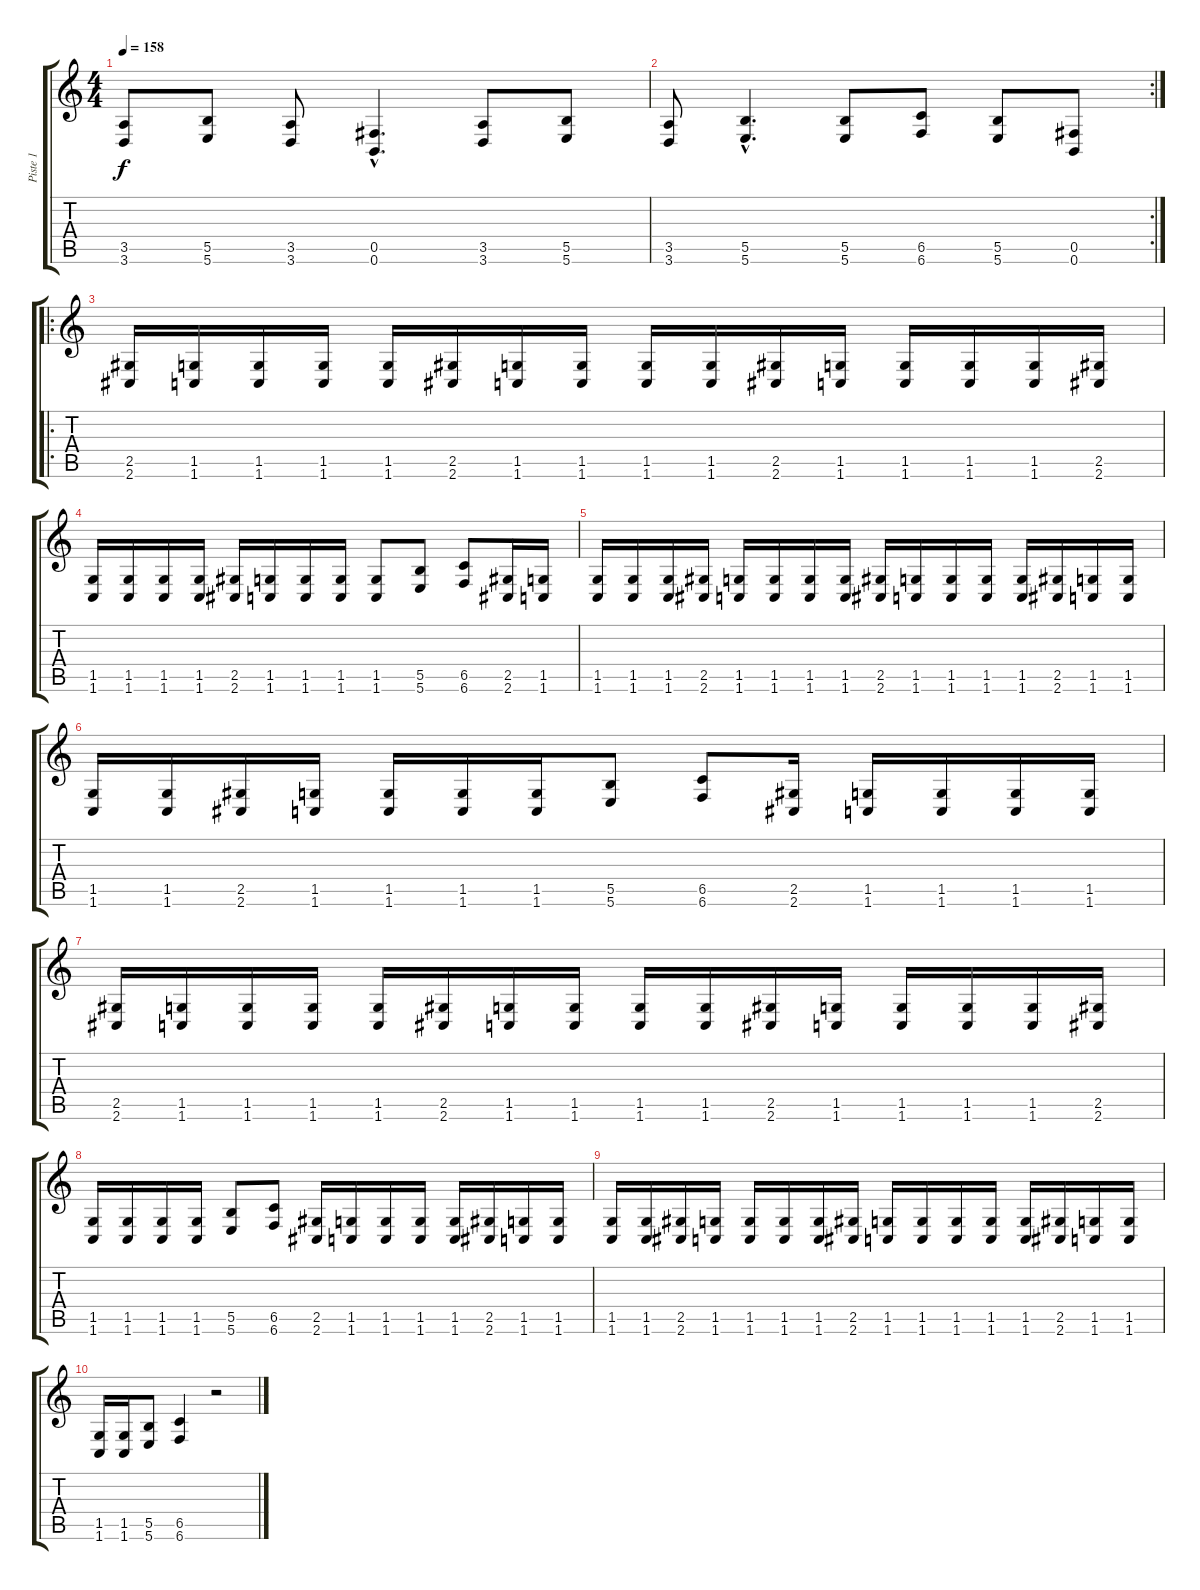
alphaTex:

\track ("Piste 1" "Piste 1") {instrument distortionguitar}
\staff {score tabs}
\tuning (Db4 Ab3 E3 B2 Gb2 B1) {hide}
\ts (4 4)
\tempo 158
\clef g2
\ks c
(3.5 3.6).8{dy f} (5.5 5.6).8 (3.5 3.6).8 (0.5{hac} 0.6{hac}).4{d} (3.5 3.6).8 (5.5 5.6).8 |
\rc 2
(3.5 3.6).8 (5.5{hac} 5.6{hac}).4{d} (5.5 5.6).8 (6.5 6.6).8 (5.5 5.6).8 (0.5 0.6).8 |
\ro
(2.5 2.6).16 (1.5 1.6).16 (1.5 1.6).16 (1.5 1.6).16 (1.5 1.6).16 (2.5 2.6).16 (1.5 1.6).16 (1.5 1.6).16 (1.5 1.6).16 (1.5 1.6).16 (2.5 2.6).16 (1.5 1.6).16 (1.5 1.6).16 (1.5 1.6).16 (1.5 1.6).16 (2.5 2.6).16 |
(1.5 1.6).16 (1.5 1.6).16 (1.5 1.6).16 (1.5 1.6).16 (2.5 2.6).16 (1.5 1.6).16 (1.5 1.6).16 (1.5 1.6).16 (1.5 1.6).8 (5.5 5.6).8 (6.5 6.6).8 (2.5 2.6).16 (1.5 1.6).16 |
(1.5 1.6).16 (1.5 1.6).16 (1.5 1.6).16 (2.5 2.6).16 (1.5 1.6).16 (1.5 1.6).16 (1.5 1.6).16 (1.5 1.6).16 (2.5 2.6).16 (1.5 1.6).16 (1.5 1.6).16 (1.5 1.6).16 (1.5 1.6).16 (2.5 2.6).16 (1.5 1.6).16 (1.5 1.6).16 |
(1.5 1.6).16 (1.5 1.6).16 (2.5 2.6).16 (1.5 1.6).16 (1.5 1.6).16 (1.5 1.6).16 (1.5 1.6).16 (5.5 5.6).8 (6.5 6.6).8 (2.5 2.6).16 (1.5 1.6).16 (1.5 1.6).16 (1.5 1.6).16 (1.5 1.6).16 |
(2.5 2.6).16 (1.5 1.6).16 (1.5 1.6).16 (1.5 1.6).16 (1.5 1.6).16 (2.5 2.6).16 (1.5 1.6).16 (1.5 1.6).16 (1.5 1.6).16 (1.5 1.6).16 (2.5 2.6).16 (1.5 1.6).16 (1.5 1.6).16 (1.5 1.6).16 (1.5 1.6).16 (2.5 2.6).16 |
(1.5 1.6).16 (1.5 1.6).16 (1.5 1.6).16 (1.5 1.6).16 (5.5 5.6).8 (6.5 6.6).8 (2.5 2.6).16 (1.5 1.6).16 (1.5 1.6).16 (1.5 1.6).16 (1.5 1.6).16 (2.5 2.6).16 (1.5 1.6).16 (1.5 1.6).16 |
(1.5 1.6).16 (1.5 1.6).16 (2.5 2.6).16 (1.5 1.6).16 (1.5 1.6).16 (1.5 1.6).16 (1.5 1.6).16 (2.5 2.6).16 (1.5 1.6).16 (1.5 1.6).16 (1.5 1.6).16 (1.5 1.6).16 (1.5 1.6).16 (2.5 2.6).16 (1.5 1.6).16 (1.5 1.6).16 |
(1.5 1.6).16 (1.5 1.6).16 (5.5 5.6).8 (6.5 6.6).4 r.2
